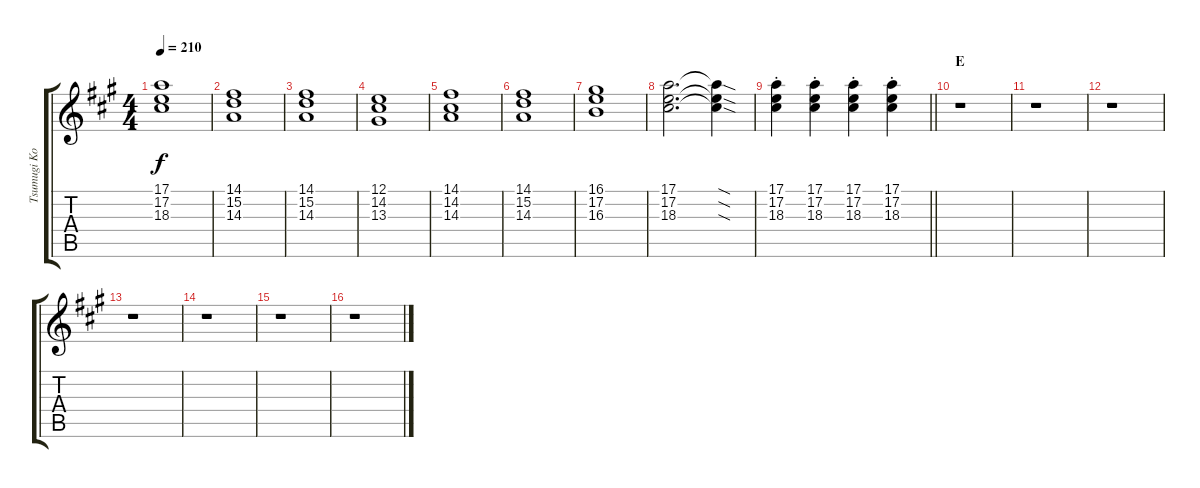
\track ("Tsumugi Kotobuki" "Tsumugi Ko") {instrument lead2sawtooth}
\staff {score tabs}
\tuning (E4 B3 G3 D3 A2 E2) {hide}
\ts (4 4)
\tempo 210
\clef g2
\ks a
(17.1 17.2 18.3).1{dy f} |
(14.1 15.2 14.3).1 |
(14.1 15.2 14.3).1 |
(12.1 14.2 13.3).1 |
(14.1 14.2 14.3).1 |
(14.1 15.2 14.3).1 |
(16.1 17.2 16.3).1 |
(17.1 17.2 18.3).2{d} (17.1{sod t} 17.2{sod t} 18.3{sod t}).4 |
\barLineRight lightlight
(17.1{st} 17.2{st} 18.3{st}).4 (17.1{st} 17.2{st} 18.3{st}).4 (17.1{st} 17.2{st} 18.3{st}).4 (17.1{st} 17.2{st} 18.3{st}).4 |
\section ("" "E")
r.1 |
r.1 |
r.1 |
r.1 |
r.1 |
r.1 |
r.1
